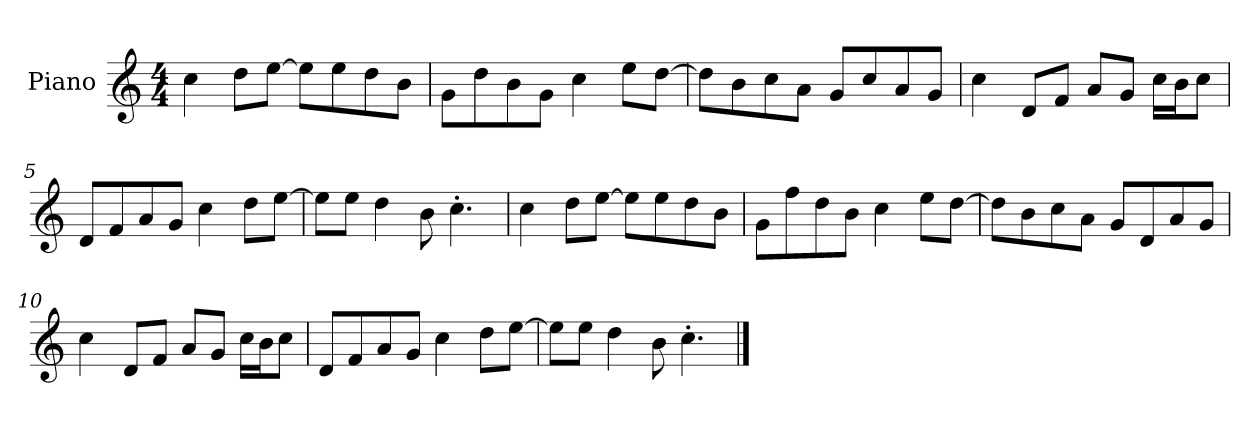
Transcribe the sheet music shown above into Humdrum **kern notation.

**kern
*part1
*staff1
*I"Piano
*I'P-no
*clefG2
*k[]
*M4/4
*MM90
=1
4cc\
8dd\L
[8ee\J
8ee\L]
8ee\
8dd\
8b\J
=2
8g\L
8dd\
8b\
8g\J
4cc\
8ee\L
[8dd\J
=3
8dd\L]
8b\
8cc\
8a\J
8g/L
8cc/
8a/
8g/J
=4
4cc\
8d/L
8f/J
8a/L
8g/J
16cc\LL
16b\J
8cc\J
=5
8d/L
8f/
8a/
8g/J
4cc\
8dd\L
[8ee\J
!!LO:LB:g=z
=6
8ee\L]
8ee\J
4dd\
8b\
4.cc'\
=7
4cc\
8dd\L
[8ee\J
8ee\L]
8ee\
8dd\
8b\J
=8
8g\L
8ff\
8dd\
8b\J
4cc\
8ee\L
[8dd\J
=9
8dd\L]
8b\
8cc\
8a\J
8g/L
8d/
8a/
8g/J
=10
4cc\
8d/L
8f/J
8a/L
8g/J
16cc\LL
16b\J
8cc\J
=11
8d/L
8f/
8a/
8g/J
4cc\
8dd\L
[8ee\J
!!LO:LB:g=z
=12
8ee\L]
8ee\J
4dd\
8b\
4.cc'\
==
*-
